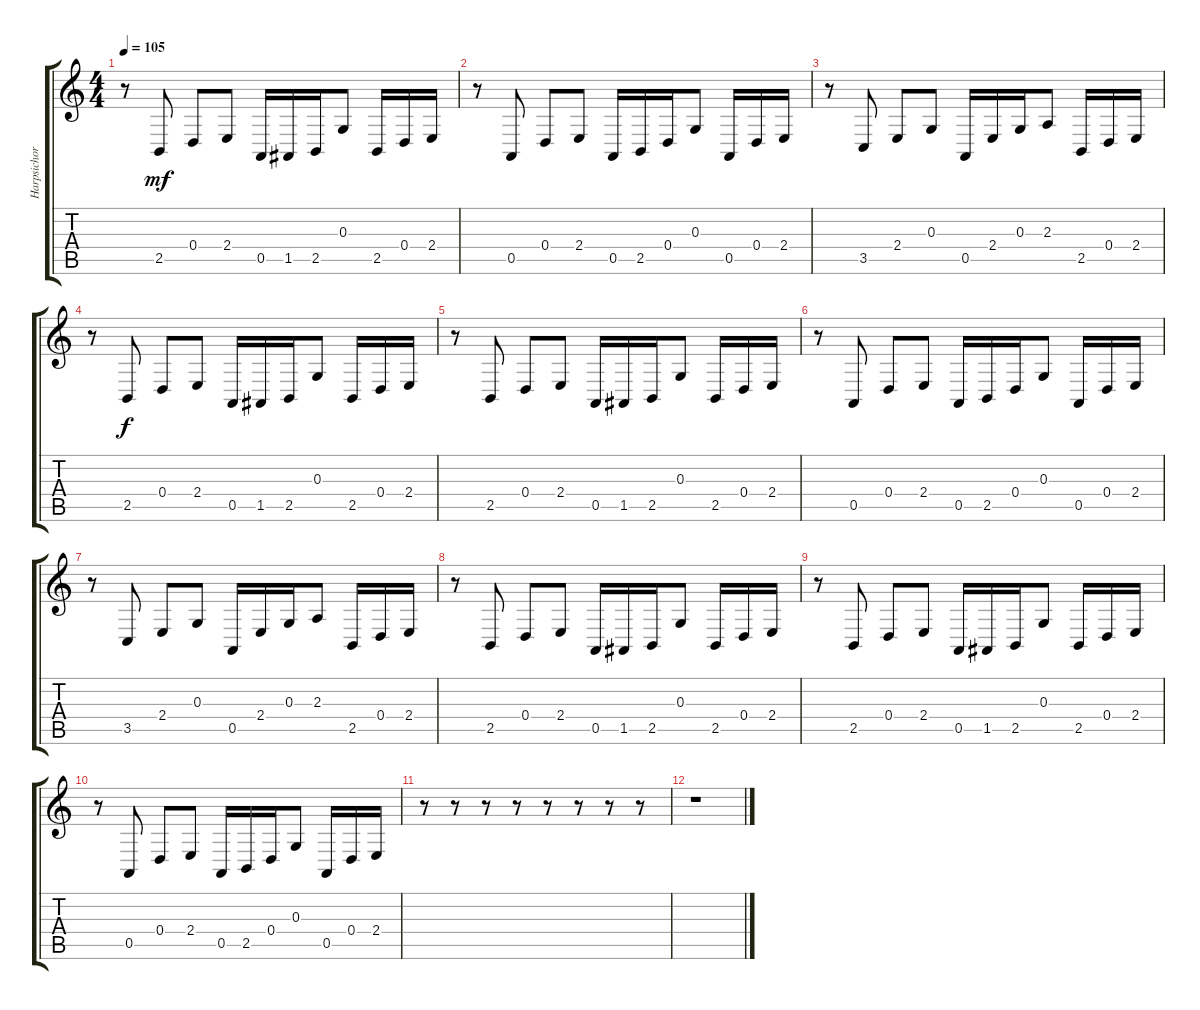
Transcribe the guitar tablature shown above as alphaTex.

\track ("Harpsichord" "Harpsichor") {instrument harpsichord}
\staff {score tabs}
\tuning (E4 B3 G3 D3 A2 E2) {hide}
\ts (4 4)
\tempo 105
\clef g2
\ks c
r.8{dy mf} 2.5.8 0.4.8 2.4.8 0.5.16 1.5.16 2.5.16 0.3.8 2.5.16 0.4.16 2.4.16 |
r.8 0.5.8 0.4.8 2.4.8 0.5.16 2.5.16 0.4.16 0.3.8 0.5.16 0.4.16 2.4.16 |
r.8 3.5.8 2.4.8 0.3.8 0.5.16 2.4.16 0.3.16 2.3.8 2.5.16 0.4.16 2.4.16 |
r.8 2.5.8{dy f} 0.4.8 2.4.8 0.5.16 1.5.16 2.5.16 0.3.8 2.5.16 0.4.16 2.4.16 |
r.8 2.5.8 0.4.8 2.4.8 0.5.16 1.5.16 2.5.16 0.3.8 2.5.16 0.4.16 2.4.16 |
r.8 0.5.8 0.4.8 2.4.8 0.5.16 2.5.16 0.4.16 0.3.8 0.5.16 0.4.16 2.4.16 |
r.8 3.5.8 2.4.8 0.3.8 0.5.16 2.4.16 0.3.16 2.3.8 2.5.16 0.4.16 2.4.16 |
r.8 2.5.8 0.4.8 2.4.8 0.5.16 1.5.16 2.5.16 0.3.8 2.5.16 0.4.16 2.4.16 |
r.8 2.5.8 0.4.8 2.4.8 0.5.16 1.5.16 2.5.16 0.3.8 2.5.16 0.4.16 2.4.16 |
r.8 0.5.8 0.4.8 2.4.8 0.5.16 2.5.16 0.4.16 0.3.8 0.5.16 0.4.16 2.4.16 |
r.8 r.8 r.8 r.8 r.8 r.8 r.8 r.8 |
r.1
